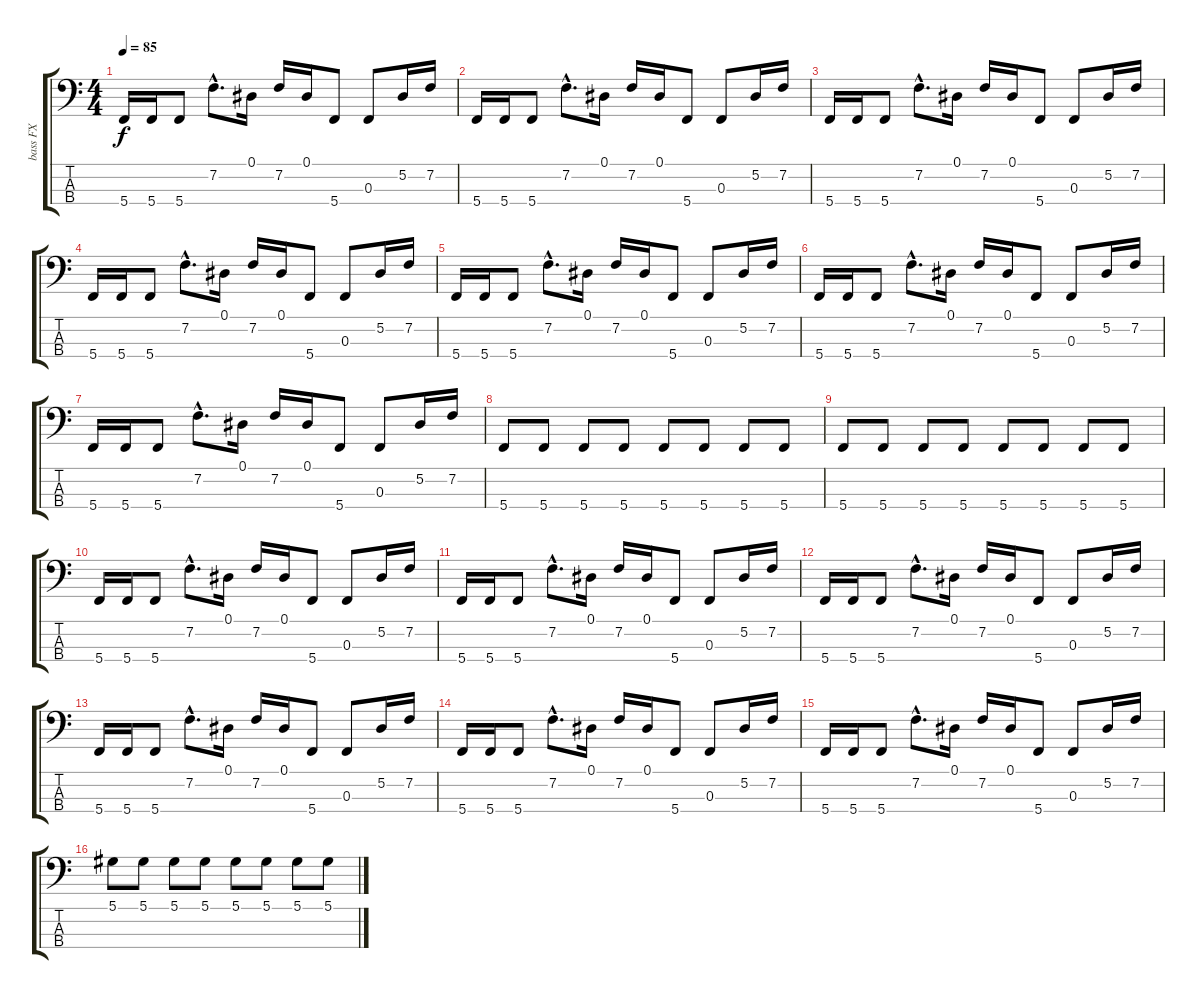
\track ("bass FX" "bass FX") {instrument distortionguitar}
\staff {score tabs}
\tuning (Eb2 Bb1 F1 C1) {hide}
\ts (4 4)
\tempo 85
\clef f4
\ks c
5.4.16{dy f} 5.4.16 5.4.8 7.2{hac}.8{d} 0.1.16 7.2.16 0.1.16 5.4.8 0.3.8 5.2.16 7.2.16 |
\section ("" "")
5.4.16 5.4.16 5.4.8 7.2{hac}.8{d} 0.1.16 7.2.16 0.1.16 5.4.8 0.3.8 5.2.16 7.2.16 |
5.4.16 5.4.16 5.4.8 7.2{hac}.8{d} 0.1.16 7.2.16 0.1.16 5.4.8 0.3.8 5.2.16 7.2.16 |
5.4.16 5.4.16 5.4.8 7.2{hac}.8{d} 0.1.16 7.2.16 0.1.16 5.4.8 0.3.8 5.2.16 7.2.16 |
5.4.16 5.4.16 5.4.8 7.2{hac}.8{d} 0.1.16 7.2.16 0.1.16 5.4.8 0.3.8 5.2.16 7.2.16 |
\section ("" "")
5.4.16 5.4.16 5.4.8 7.2{hac}.8{d} 0.1.16 7.2.16 0.1.16 5.4.8 0.3.8 5.2.16 7.2.16 |
5.4.16 5.4.16 5.4.8 7.2{hac}.8{d} 0.1.16 7.2.16 0.1.16 5.4.8 0.3.8 5.2.16 7.2.16 |
5.4.8 5.4.8 5.4.8 5.4.8 5.4.8 5.4.8 5.4.8 5.4.8 |
5.4.8 5.4.8 5.4.8 5.4.8 5.4.8 5.4.8 5.4.8 5.4.8 |
\section ("" "")
5.4.16 5.4.16 5.4.8 7.2{hac}.8{d} 0.1.16 7.2.16 0.1.16 5.4.8 0.3.8 5.2.16 7.2.16 |
5.4.16 5.4.16 5.4.8 7.2{hac}.8{d} 0.1.16 7.2.16 0.1.16 5.4.8 0.3.8 5.2.16 7.2.16 |
5.4.16 5.4.16 5.4.8 7.2{hac}.8{d} 0.1.16 7.2.16 0.1.16 5.4.8 0.3.8 5.2.16 7.2.16 |
5.4.16 5.4.16 5.4.8 7.2{hac}.8{d} 0.1.16 7.2.16 0.1.16 5.4.8 0.3.8 5.2.16 7.2.16 |
5.4.16 5.4.16 5.4.8 7.2{hac}.8{d} 0.1.16 7.2.16 0.1.16 5.4.8 0.3.8 5.2.16 7.2.16 |
5.4.16 5.4.16 5.4.8 7.2{hac}.8{d} 0.1.16 7.2.16 0.1.16 5.4.8 0.3.8 5.2.16 7.2.16 |
\section ("" "")
5.1.8 5.1.8 5.1.8 5.1.8 5.1.8 5.1.8 5.1.8 5.1.8
